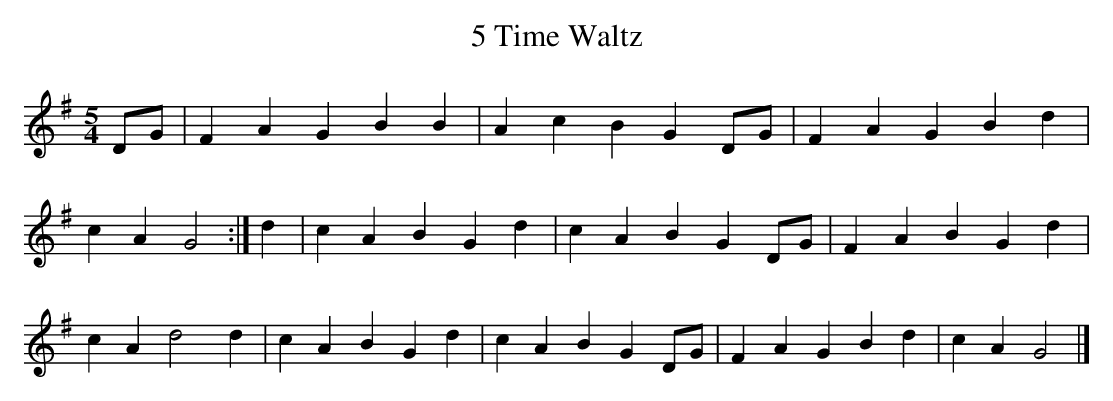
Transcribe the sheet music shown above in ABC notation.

X:1
T:5 Time Waltz
M:5/4
L:1/4
K:G
D/2G/2 | FAGBB | AcBGD/2G/2 | FAGBd | cAG2 :|\
d |\
cABGd | cABGD/2G/2 | FABGd | cAd2d | cABGd | cABGD/2G/2 | FAGBd | cAG2 |]
